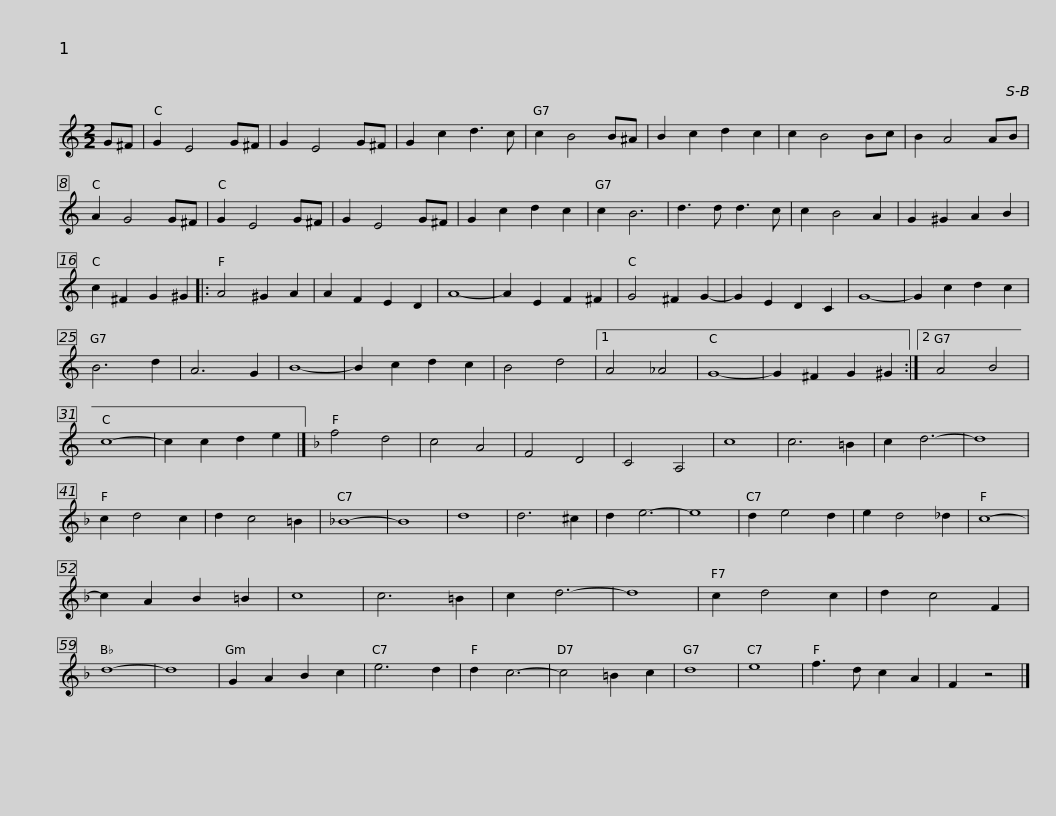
X:1
L:1/8
M:2/2
I:linebreak $
K:C
V:1 treble
V:1
 G^F | G2 E4 G^F | G2 E4 G^F | G2 c2 d3 c | c2 B4 B^A | %5
 B2 c2 d2 c2 | c2 B4 Bc | B2 A4 AB | A2 G4 G^F |$ G2 E4 G^F | %10
 G2 E4 G^F | G2 c2 d2 c2 | c2 B6 | d3 d d3 c | c2 B4 A2 | %15
 G2 ^G2 A2 B2 | c2 ^F2 G2 ^G2 |: A4 ^G2 A2 |$ A2 F2 E2 D2 | A8- | %20
 A2 E2 F2 ^F2 | G4 ^F2 G2- | G2 E2 D2 C2 | G8- | G2 c2 d2 c2 | %25
 B6 d2 | A6 G2 | B8- | B2 c2 d2 c2 | B4 d4 |1$ %30
 A4 _A4 | G8- | G2 ^F2 G2 ^G2 :|2 A4 B4 | c8- | %35
 c2 c2 d2 e2 |][K:F] f4 d4 | c4 A4 | F4 D4 | C4 A,4 | %40
 c8 | c6 =B2 | c2 d6- |$ d8 | c2 d4 c2 | %45
 d2 c4 =B2 | _B8- | B8 | d8 | d6 ^c2 | %50
 d2 e6- | e8 | d2 e4 d2 | e2 d4 _d2 | c8- | %55
 c2 A2 B2 =B2 | c8 |$ c6 =B2 | c2 d6- | d8 | %60
 c2 d4 c2 | d2 c4 F2 | d8- | d8 | G2 A2 B2 c2 | %65
 e6 d2 | d2 c6- | c4 =B2 c2 | d8 | e8 |$ %70
 f3 d c2 A2 | F2 z4 |] %72
